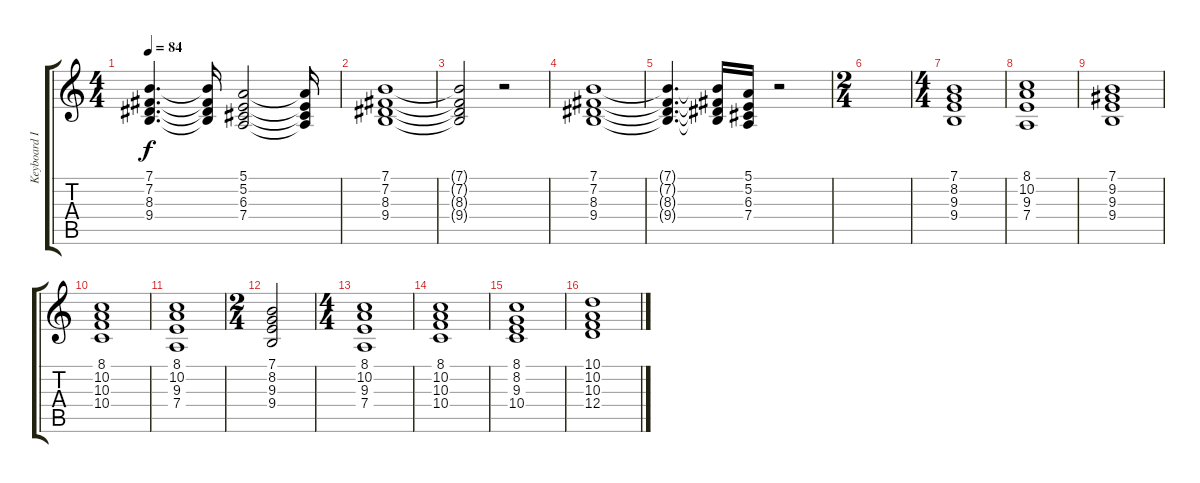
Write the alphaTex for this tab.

\track ("Keyboard I" "Keyboard I") {instrument choiraahs}
\staff {score tabs}
\tuning (E4 B3 G3 D3 A2 E2) {hide}
\ts (4 4)
\tempo 84
\clef g2
\ks c
(7.1{t} 7.2{t} 8.3{t} 9.4{t}).4{d dy f} (7.1{t} 7.2{t} 8.3{t} 9.4{t}).16 (5.1 5.2 6.3 7.4).2 (5.1{t} 5.2{t} 6.3{t} 7.4{t}).16 |
(7.1 7.2 8.3 9.4).1 |
(7.1{t} 7.2{t} 8.3{t} 9.4{t}).2 r.2 |
(7.1 7.2 8.3 9.4).1 |
(7.1{t} 7.2{t} 8.3{t} 9.4{t}).4{d} (7.1{t} 7.2{t} 8.3{t} 9.4{t}).16 (5.1 5.2 6.3 7.4).16 r.2 |
\ts (2 4)
|
\ts (4 4)
(7.1 8.2 9.3 9.4).1 |
(8.1 10.2 9.3 7.4).1 |
(7.1 9.2 9.3 9.4).1 |
(8.1 10.2 10.3 10.4).1 |
(8.1 10.2 9.3 7.4).1 |
\ts (2 4)
(7.1 8.2 9.3 9.4).2 |
\ts (4 4)
(8.1 10.2 9.3 7.4).1 |
(8.1 10.2 10.3 10.4).1 |
(8.1 8.2 9.3 10.4).1 |
(10.1 10.2 10.3 12.4).1
